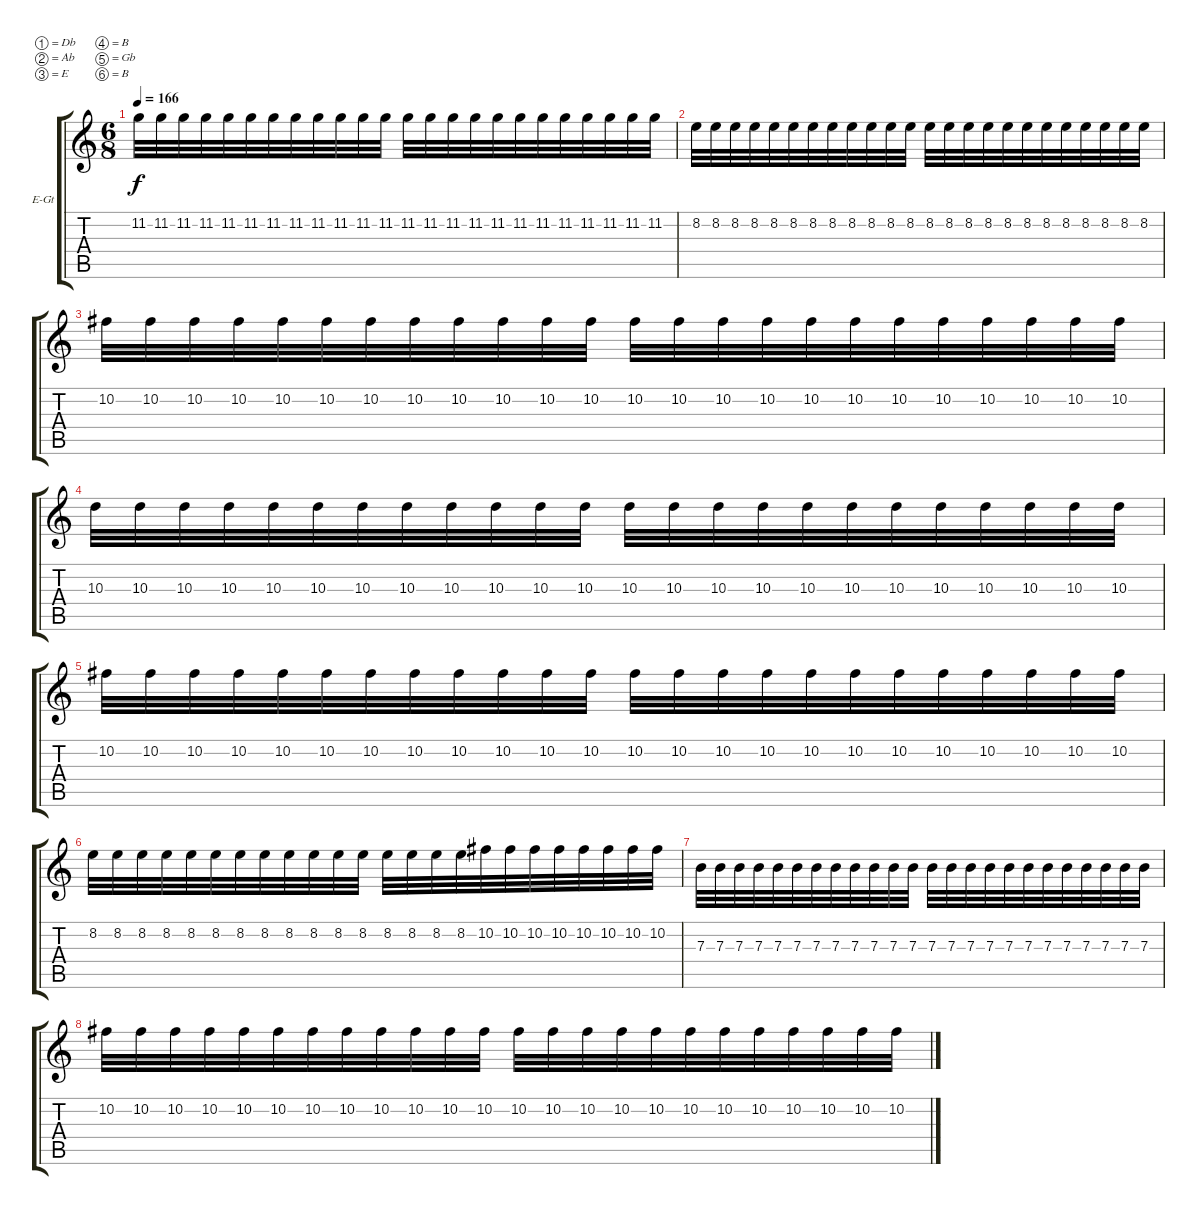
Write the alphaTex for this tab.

\bracketExtendMode groupsimilarinstruments
\firstSystemTrackNameOrientation horizontal
\otherSystemsTrackNameOrientation horizontal
\track ("Lead guitar" "E-Gt") {instrument overdrivenguitar}
\staff {score tabs}
\tuning (Db4 Ab3 E3 B2 Gb2 B1)
\ts (6 8)
\tempo 166
\clef g2
\ks c
11.2.32{dy f} 11.2.32 11.2.32 11.2.32 11.2.32 11.2.32 11.2.32 11.2.32 11.2.32 11.2.32 11.2.32 11.2.32 11.2.32 11.2.32 11.2.32 11.2.32 11.2.32 11.2.32 11.2.32 11.2.32 11.2.32 11.2.32 11.2.32 11.2.32 |
8.2.32 8.2.32 8.2.32 8.2.32 8.2.32 8.2.32 8.2.32 8.2.32 8.2.32 8.2.32 8.2.32 8.2.32 8.2.32 8.2.32 8.2.32 8.2.32 8.2.32 8.2.32 8.2.32 8.2.32 8.2.32 8.2.32 8.2.32 8.2.32 |
10.2.32 10.2.32 10.2.32 10.2.32 10.2.32 10.2.32 10.2.32 10.2.32 10.2.32 10.2.32 10.2.32 10.2.32 10.2.32 10.2.32 10.2.32 10.2.32 10.2.32 10.2.32 10.2.32 10.2.32 10.2.32 10.2.32 10.2.32 10.2.32 |
10.3.32 10.3.32 10.3.32 10.3.32 10.3.32 10.3.32 10.3.32 10.3.32 10.3.32 10.3.32 10.3.32 10.3.32 10.3.32 10.3.32 10.3.32 10.3.32 10.3.32 10.3.32 10.3.32 10.3.32 10.3.32 10.3.32 10.3.32 10.3.32 |
10.2.32 10.2.32 10.2.32 10.2.32 10.2.32 10.2.32 10.2.32 10.2.32 10.2.32 10.2.32 10.2.32 10.2.32 10.2.32 10.2.32 10.2.32 10.2.32 10.2.32 10.2.32 10.2.32 10.2.32 10.2.32 10.2.32 10.2.32 10.2.32 |
\scale
0.522564 8.2.32 8.2.32 8.2.32 8.2.32 8.2.32 8.2.32 8.2.32 8.2.32 8.2.32 8.2.32 8.2.32 8.2.32 8.2.32 8.2.32 8.2.32 8.2.32 10.2.32 10.2.32 10.2.32 10.2.32 10.2.32 10.2.32 10.2.32 10.2.32 |
\scale
0.477123 7.3.32 7.3.32 7.3.32 7.3.32 7.3.32 7.3.32 7.3.32 7.3.32 7.3.32 7.3.32 7.3.32 7.3.32 7.3.32 7.3.32 7.3.32 7.3.32 7.3.32 7.3.32 7.3.32 7.3.32 7.3.32 7.3.32 7.3.32 7.3.32 |
10.2.32 10.2.32 10.2.32 10.2.32 10.2.32 10.2.32 10.2.32 10.2.32 10.2.32 10.2.32 10.2.32 10.2.32 10.2.32 10.2.32 10.2.32 10.2.32 10.2.32 10.2.32 10.2.32 10.2.32 10.2.32 10.2.32 10.2.32 10.2.32
